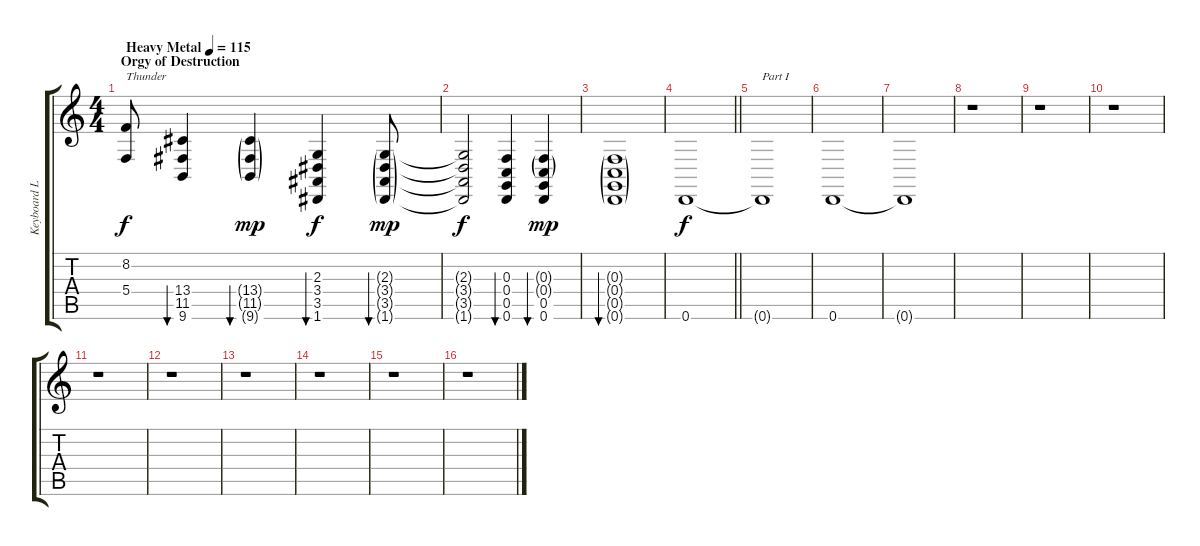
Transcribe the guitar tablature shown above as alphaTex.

\track ("Keyboard Lead" "Keyboard L") {instrument stringensemble1}
\staff {score tabs}
\tuning (D4 A3 F3 C3 G2 D2) {hide}
\ts (4 4)
\section ("" "Orgy of Destruction")
\tempo (115 "Heavy Metal")
\tempo 120
\tempo (115 "Heavy Metal")
\clef g2
\ks c
(8.2 5.4).8{txt "Thunder" dy f volume 12 balance 8 instrument gunshot} (13.4 11.5 9.6).4{bu 480} (13.4{g} 11.5{g} 9.6{g}).4{bu 480 dy mp} (2.3 3.4 3.5 1.6).4{bu 480 dy f} (2.3{g} 3.4{g} 3.5{g} 1.6{g}).8{bu 480 dy mp} |
(2.3{t} 3.4{t} 3.5{t} 1.6{t}).2{dy f} (0.3 0.4 0.5 0.6).4{bu 480} (0.3{g} 0.4{g} 0.5 0.6).4{bu 480 dy mp} |
(0.3{g} 0.4{g} 0.5{g} 0.6{g}).1{bu 480} |
\barLineRight lightlight
0.6.1{dy f volume 10 instrument seashore} |
0.6{t}.1{txt "Part I"} |
0.6.1{volume 6} |
0.6{t}.1 |
r.1 |
r.1 |
r.1 |
r.1 |
r.1 |
r.1 |
r.1 |
r.1 |
r.1
